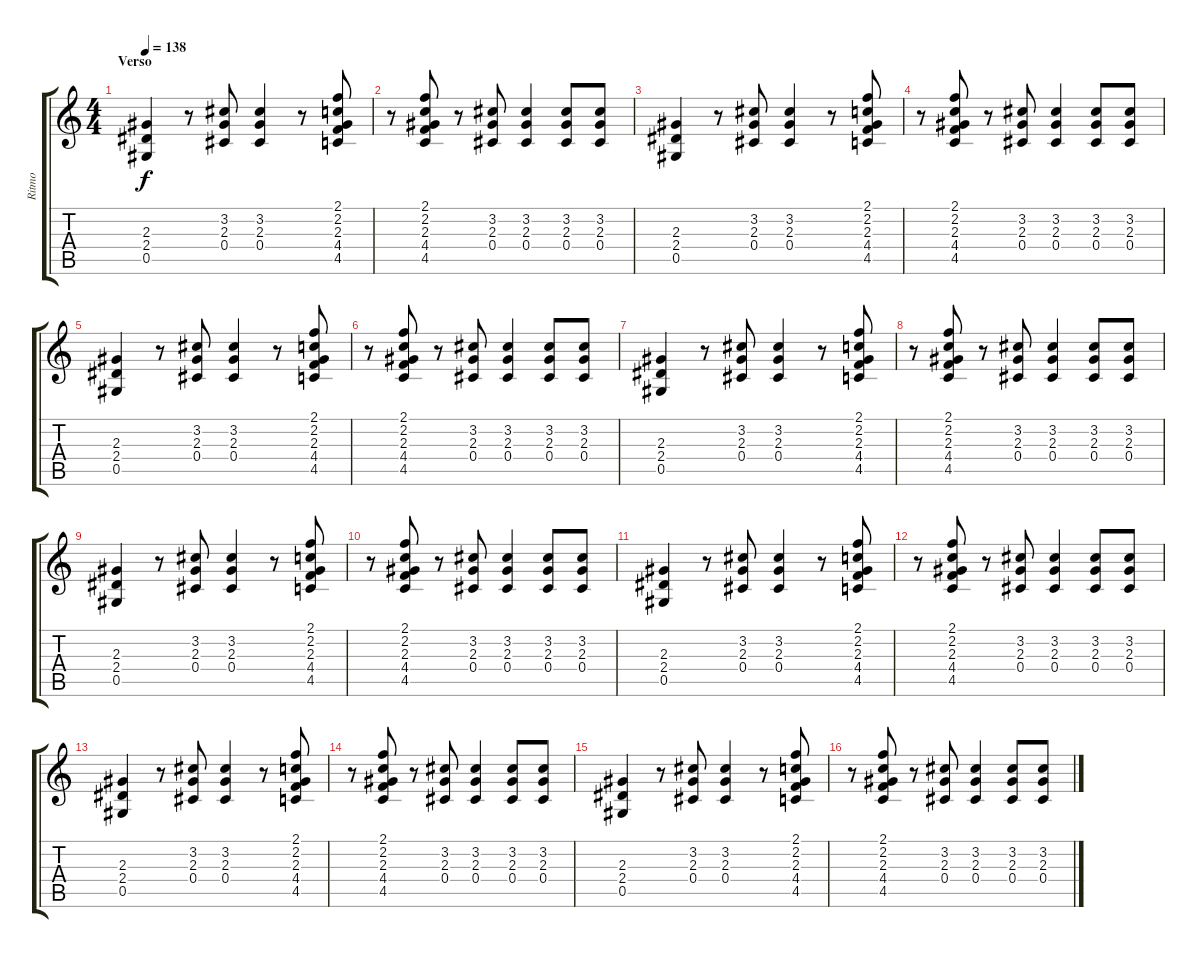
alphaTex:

\track ("Ritmo" "Ritmo") {instrument electricguitarclean}
\staff {score tabs}
\tuning (Eb4 Bb3 Gb3 Db3 Ab2 Eb2) {hide}
\ts (4 4)
\section ("" "Verso")
\tempo 138
\clef g2
\ks c
(2.3 2.4 0.5).4{dy f} r.8 (3.2 2.3 0.4).8 (3.2 2.3 0.4).4 r.8 (2.1 2.2 2.3 4.4 4.5).8 |
r.8 (2.1 2.2 2.3 4.4 4.5).8 r.8 (3.2 2.3 0.4).8 (3.2 2.3 0.4).4 (3.2 2.3 0.4).8 (3.2 2.3 0.4).8 |
(2.3 2.4 0.5).4 r.8 (3.2 2.3 0.4).8 (3.2 2.3 0.4).4 r.8 (2.1 2.2 2.3 4.4 4.5).8 |
r.8 (2.1 2.2 2.3 4.4 4.5).8 r.8 (3.2 2.3 0.4).8 (3.2 2.3 0.4).4 (3.2 2.3 0.4).8 (3.2 2.3 0.4).8 |
(2.3 2.4 0.5).4 r.8 (3.2 2.3 0.4).8 (3.2 2.3 0.4).4 r.8 (2.1 2.2 2.3 4.4 4.5).8 |
r.8 (2.1 2.2 2.3 4.4 4.5).8 r.8 (3.2 2.3 0.4).8 (3.2 2.3 0.4).4 (3.2 2.3 0.4).8 (3.2 2.3 0.4).8 |
(2.3 2.4 0.5).4 r.8 (3.2 2.3 0.4).8 (3.2 2.3 0.4).4 r.8 (2.1 2.2 2.3 4.4 4.5).8 |
r.8 (2.1 2.2 2.3 4.4 4.5).8 r.8 (3.2 2.3 0.4).8 (3.2 2.3 0.4).4 (3.2 2.3 0.4).8 (3.2 2.3 0.4).8 |
(2.3 2.4 0.5).4 r.8 (3.2 2.3 0.4).8 (3.2 2.3 0.4).4 r.8 (2.1 2.2 2.3 4.4 4.5).8 |
r.8 (2.1 2.2 2.3 4.4 4.5).8 r.8 (3.2 2.3 0.4).8 (3.2 2.3 0.4).4 (3.2 2.3 0.4).8 (3.2 2.3 0.4).8 |
(2.3 2.4 0.5).4 r.8 (3.2 2.3 0.4).8 (3.2 2.3 0.4).4 r.8 (2.1 2.2 2.3 4.4 4.5).8 |
r.8 (2.1 2.2 2.3 4.4 4.5).8 r.8 (3.2 2.3 0.4).8 (3.2 2.3 0.4).4 (3.2 2.3 0.4).8 (3.2 2.3 0.4).8 |
(2.3 2.4 0.5).4 r.8 (3.2 2.3 0.4).8 (3.2 2.3 0.4).4 r.8 (2.1 2.2 2.3 4.4 4.5).8 |
r.8 (2.1 2.2 2.3 4.4 4.5).8 r.8 (3.2 2.3 0.4).8 (3.2 2.3 0.4).4 (3.2 2.3 0.4).8 (3.2 2.3 0.4).8 |
(2.3 2.4 0.5).4 r.8 (3.2 2.3 0.4).8 (3.2 2.3 0.4).4 r.8 (2.1 2.2 2.3 4.4 4.5).8 |
r.8 (2.1 2.2 2.3 4.4 4.5).8 r.8 (3.2 2.3 0.4).8 (3.2 2.3 0.4).4 (3.2 2.3 0.4).8 (3.2 2.3 0.4).8
